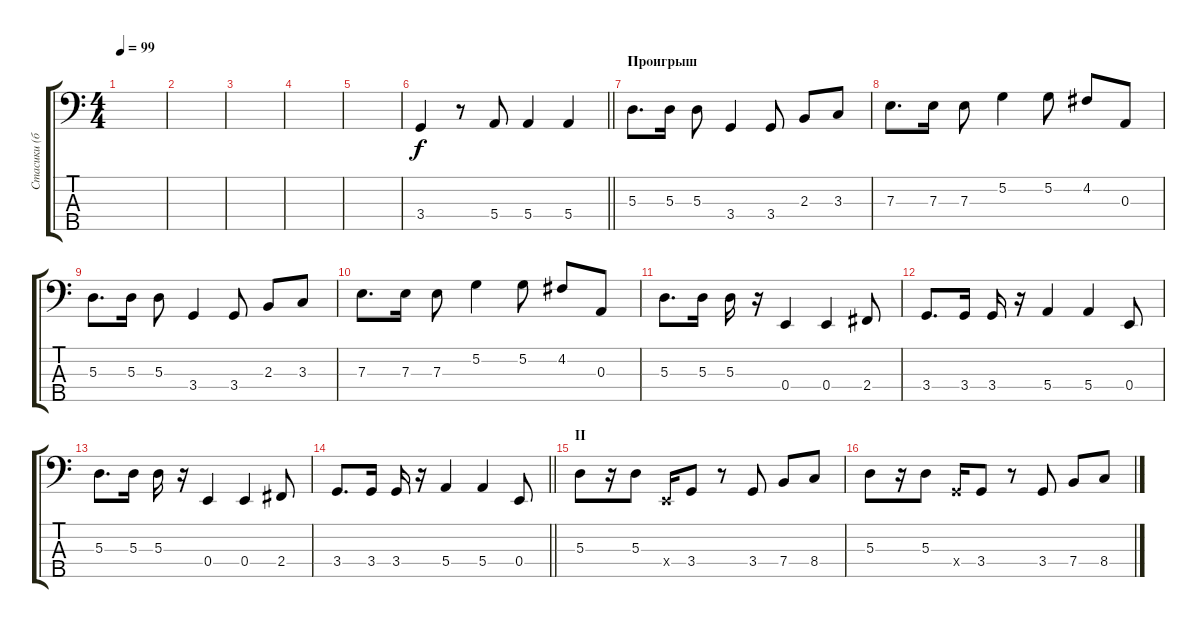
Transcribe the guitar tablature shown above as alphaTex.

\track ("Стасики (бас)" "Стасики (б") {instrument electricbassfinger}
\staff {score tabs}
\tuning (G2 D2 A1 E1 B0) {hide}
\ts (4 4)
\tempo 99
\clef f4
\ks c
|
|
|
|
|
\barLineRight lightlight
3.4.4 r.8 5.4.8 5.4.4 5.4.4 |
\section ("" "Проигрыш")
5.3.8{d} 5.3.16 5.3.8 3.4.4 3.4.8 2.3.8 3.3.8 |
7.3.8{d} 7.3.16 7.3.8 5.2.4 5.2.8 4.2.8 0.3.8 |
5.3.8{d} 5.3.16 5.3.8 3.4.4 3.4.8 2.3.8 3.3.8 |
7.3.8{d} 7.3.16 7.3.8 5.2.4 5.2.8 4.2.8 0.3.8 |
5.3.8{d} 5.3.16 5.3.16 r.16 0.4.4 0.4.4 2.4.8 |
3.4.8{d} 3.4.16 3.4.16 r.16 5.4.4 5.4.4 0.4.8 |
5.3.8{d} 5.3.16 5.3.16 r.16 0.4.4 0.4.4 2.4.8 |
\barLineRight lightlight
3.4.8{d} 3.4.16 3.4.16 r.16 5.4.4 5.4.4 0.4.8 |
\section ("" "II")
5.3.8 r.16 5.3.8 0.4{x}.16 3.4.8 r.8 3.4.8 7.4.8 8.4.8 |
5.3.8 r.16 5.3.8 3.4{x}.16 3.4.8 r.8 3.4.8 7.4.8 8.4.8
